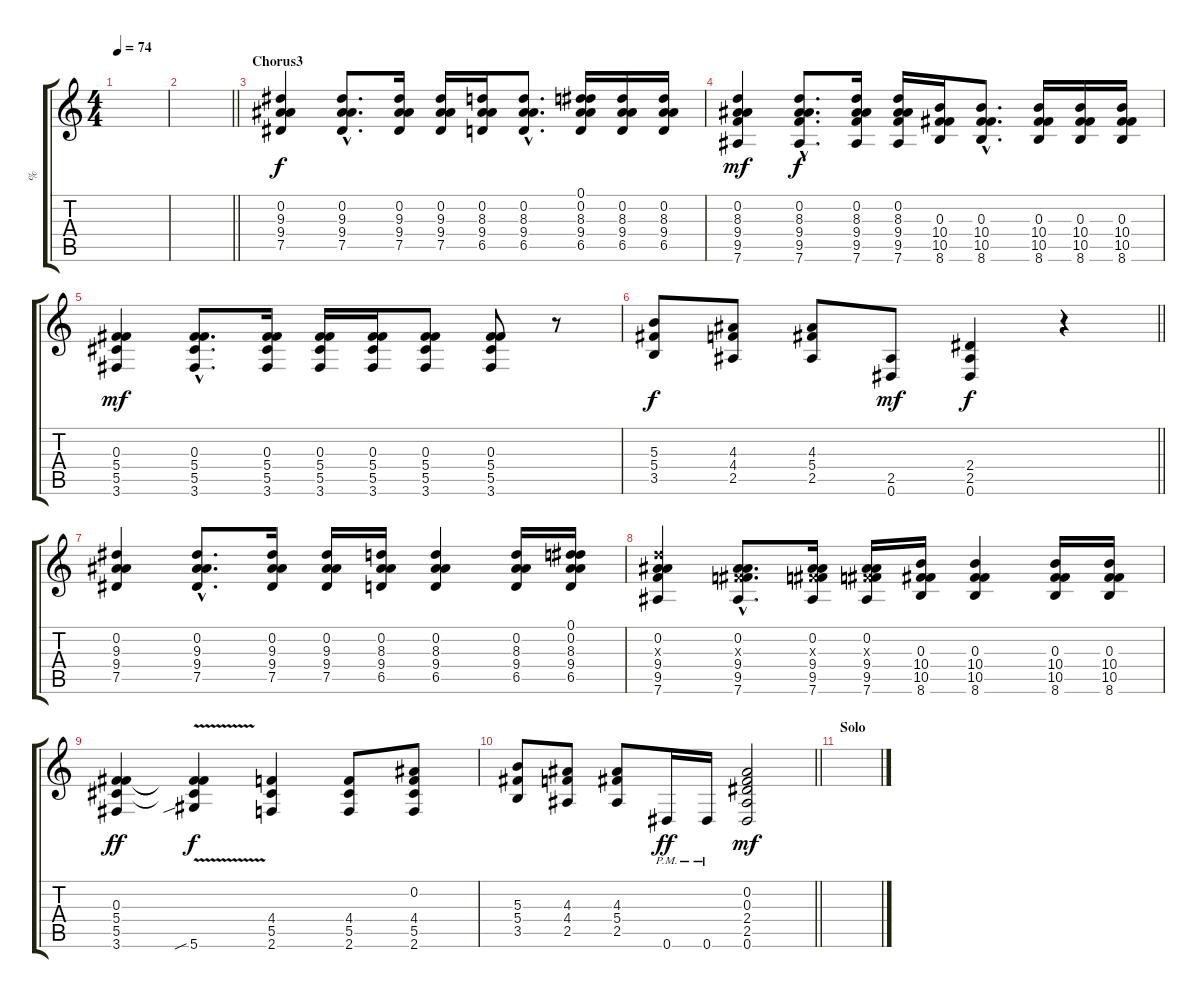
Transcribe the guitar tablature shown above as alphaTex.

\track ("%" "%") {instrument electricguitarjazz}
\staff {score tabs}
\tuning (Eb4 Bb3 Gb3 Db3 Ab2 Eb2) {hide}
\ts (4 4)
\tempo 74
\clef g2
\ks c
|
\barLineRight lightlight
|
\section ("" "Chorus3")
(0.2 9.3 9.4 7.5).4{dy f volume 8 instrument electricguitarjazz} (0.2{hac} 9.3{hac} 9.4{hac} 7.5{hac}).8{d} (0.2 9.3 9.4 7.5).16 (0.2 9.3 9.4 7.5).16 (0.2 8.3 9.4 6.5).16 (0.2{hac} 8.3{hac} 9.4{hac} 6.5{hac}).8{d} (0.1 0.2 8.3 9.4 6.5).16 (0.2 8.3 9.4 6.5).16 (0.2 8.3 9.4 6.5).16 |
(0.2 8.3 9.4 9.5 7.6).4{dy mf} (0.2{hac} 8.3{hac} 9.4{hac} 9.5{hac} 7.6{hac}).8{d dy f} (0.2 8.3 9.4 9.5 7.6).16 (0.2 8.3 9.4 9.5 7.6).16 (0.3 10.4 10.5 8.6).16 (0.3{hac} 10.4{hac} 10.5{hac} 8.6{hac}).8{d} (0.3 10.4 10.5 8.6).16 (0.3 10.4 10.5 8.6).16 (0.3 10.4 10.5 8.6).16 |
(0.3 5.4 5.5 3.6).4{dy mf} (0.3{hac} 5.4{hac} 5.5{hac} 3.6{hac}).8{d} (0.3 5.4 5.5 3.6).16 (0.3 5.4 5.5 3.6).16 (0.3 5.4 5.5 3.6).16 (0.3 5.4 5.5 3.6).8 (0.3 5.4 5.5 3.6).8 r.8 |
\barLineRight lightlight
(5.3 5.4 3.5).8{dy f instrument overdrivenguitar} (4.3 4.4 2.5).8 (4.3 5.4 2.5).8 (2.5 0.6).8{dy mf} (2.4 2.5 0.6).4{dy f} r.4 |
(0.2 9.3 9.4 7.5).4 (0.2{hac} 9.3{hac} 9.4{hac} 7.5{hac}).8{d} (0.2 9.3 9.4 7.5).16 (0.2 9.3 9.4 7.5).16 (0.2 8.3 9.4 6.5).16 (0.2 8.3 9.4 6.5).4 (0.2 8.3 9.4 6.5).16 (0.1 0.2 8.3 9.4 6.5).16 |
(0.2 8.3{x} 9.4 9.5 7.6).4 (0.2{hac} 0.3{hac x} 9.4{hac} 9.5{hac} 7.6{hac}).8{d} (0.2 0.3{x} 9.4 9.5 7.6).16 (0.2 0.3{x} 9.4 9.5 7.6).16 (0.3 10.4 10.5 8.6).16 (0.3 10.4 10.5 8.6).4 (0.3 10.4 10.5 8.6).16 (0.3 10.4 10.5 8.6).16 |
(0.3 5.4 5.5 3.6).4{dy ff} (0.3{t} 5.4{t} 5.5{t} 5.6{v sib}).4{dy f} (4.4 5.5 2.6).4 (4.4 5.5 2.6).8 (0.2 4.4 5.5 2.6).8 |
\barLineRight lightlight
(5.3 5.4 3.5).8 (4.3 4.4 2.5).8 (4.3 5.4 2.5).8 0.6{pm}.16{dy ff} 0.6{pm}.16 (0.2 0.3 2.4 2.5 0.6).2{dy mf} |
\section ("" "Solo")
